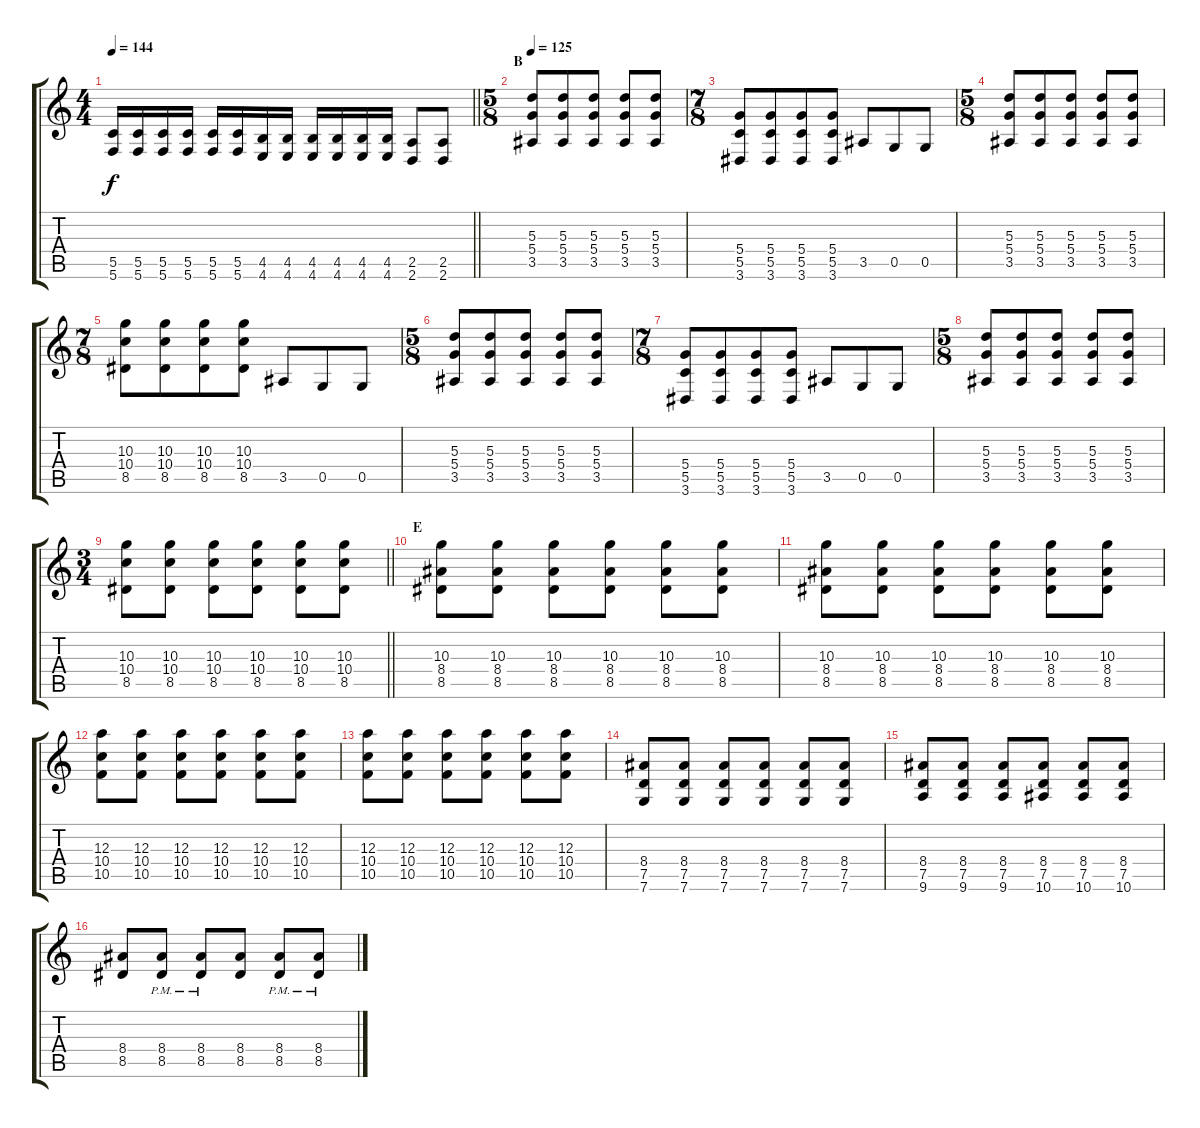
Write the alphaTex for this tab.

\track "" {instrument electricguitarmuted}
\staff {score tabs}
\tuning (G4 E4 A3 D3 G2 C2) {hide}
\ts (4 4)
\tempo 144
\clef g2
\barLineRight lightlight
\ks c
(5.5 5.6).16{dy f} (5.5 5.6).16 (5.5 5.6).16 (5.5 5.6).16 (5.5 5.6).16 (5.5 5.6).16 (4.5 4.6).16 (4.5 4.6).16 (4.5 4.6).16 (4.5 4.6).16 (4.5 4.6).16 (4.5 4.6).16 (2.5 2.6).8 (2.5 2.6).8 |
\ts (5 8)
\section ("" "B")
\tempo 125
(5.3 5.4 3.5).8 (5.3 5.4 3.5).8 (5.3 5.4 3.5).8 (5.3 5.4 3.5).8 (5.3 5.4 3.5).8 |
\ts (7 8)
(5.4 5.5 3.6).8 (5.4 5.5 3.6).8 (5.4 5.5 3.6).8 (5.4 5.5 3.6).8 3.5.8 0.5.8 0.5.8 |
\ts (5 8)
(5.3 5.4 3.5).8 (5.3 5.4 3.5).8 (5.3 5.4 3.5).8 (5.3 5.4 3.5).8 (5.3 5.4 3.5).8 |
\ts (7 8)
(10.3 10.4 8.5).8 (10.3 10.4 8.5).8 (10.3 10.4 8.5).8 (10.3 10.4 8.5).8 3.5.8 0.5.8 0.5.8 |
\ts (5 8)
(5.3 5.4 3.5).8 (5.3 5.4 3.5).8 (5.3 5.4 3.5).8 (5.3 5.4 3.5).8 (5.3 5.4 3.5).8 |
\ts (7 8)
(5.4 5.5 3.6).8 (5.4 5.5 3.6).8 (5.4 5.5 3.6).8 (5.4 5.5 3.6).8 3.5.8 0.5.8 0.5.8 |
\ts (5 8)
(5.3 5.4 3.5).8 (5.3 5.4 3.5).8 (5.3 5.4 3.5).8 (5.3 5.4 3.5).8 (5.3 5.4 3.5).8 |
\ts (3 4)
\barLineRight lightlight
(10.3 10.4 8.5).8 (10.3 10.4 8.5).8 (10.3 10.4 8.5).8 (10.3 10.4 8.5).8 (10.3 10.4 8.5).8 (10.3 10.4 8.5).8 |
\section ("" "E")
(10.3 8.4 8.5).8 (10.3 8.4 8.5).8 (10.3 8.4 8.5).8 (10.3 8.4 8.5).8 (10.3 8.4 8.5).8 (10.3 8.4 8.5).8 |
(10.3 8.4 8.5).8 (10.3 8.4 8.5).8 (10.3 8.4 8.5).8 (10.3 8.4 8.5).8 (10.3 8.4 8.5).8 (10.3 8.4 8.5).8 |
(12.3 10.4 10.5).8 (12.3 10.4 10.5).8 (12.3 10.4 10.5).8 (12.3 10.4 10.5).8 (12.3 10.4 10.5).8 (12.3 10.4 10.5).8 |
(12.3 10.4 10.5).8 (12.3 10.4 10.5).8 (12.3 10.4 10.5).8 (12.3 10.4 10.5).8 (12.3 10.4 10.5).8 (12.3 10.4 10.5).8 |
(8.4 7.5 7.6).8 (8.4 7.5 7.6).8 (8.4 7.5 7.6).8 (8.4 7.5 7.6).8 (8.4 7.5 7.6).8 (8.4 7.5 7.6).8 |
(8.4 7.5 9.6).8 (8.4 7.5 9.6).8 (8.4 7.5 9.6).8 (8.4 7.5 10.6).8 (8.4 7.5 10.6).8 (8.4 7.5 10.6).8 |
(8.4 8.5).8 (8.4{pm} 8.5{pm}).8 (8.4{pm} 8.5{pm}).8 (8.4 8.5).8 (8.4{pm} 8.5{pm}).8 (8.4{pm} 8.5{pm}).8
